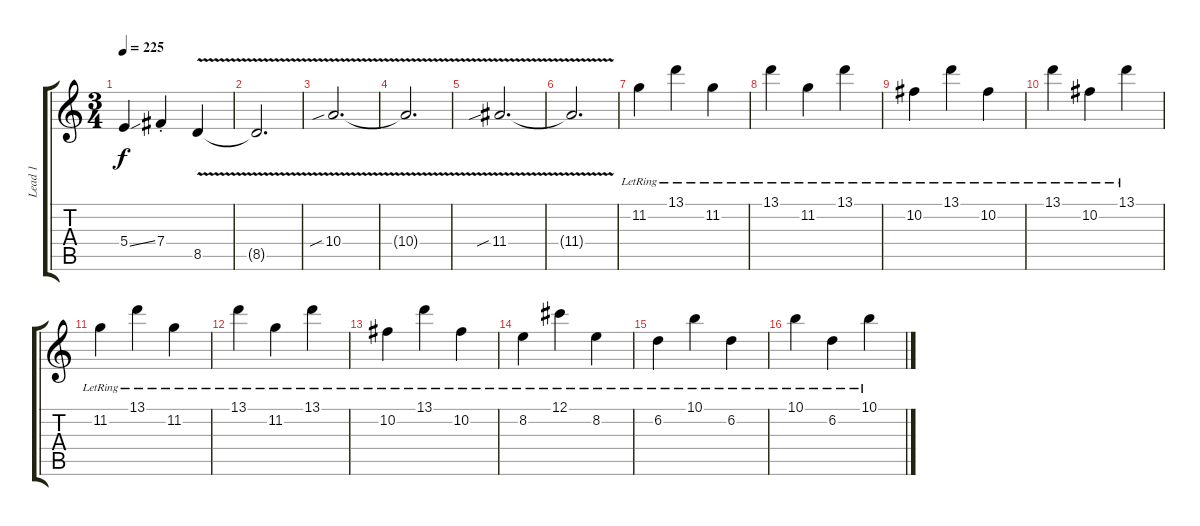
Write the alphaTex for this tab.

\track ("Lead 1" "Lead 1") {instrument overdrivenguitar}
\staff {score tabs}
\tuning (Db4 Ab3 E3 B2 Gb2 B1) {hide}
\ts (3 4)
\tempo 225
\clef g2
\ks c
5.4{ss}.4{dy f} 7.4{st}.4 8.5{v}.4 |
8.5{t}.2{d} |
10.4{v sib}.2{d} |
10.4{t}.2{d} |
11.4{v sib}.2{d} |
11.4{t}.2{d} |
11.2{lr}.4 13.1{lr}.4 11.2{lr}.4 |
13.1{lr}.4 11.2{lr}.4 13.1{lr}.4 |
10.2{lr}.4 13.1{lr}.4 10.2{lr}.4 |
13.1{lr}.4 10.2{lr}.4 13.1{lr}.4 |
11.2{lr}.4 13.1{lr}.4 11.2{lr}.4 |
13.1{lr}.4 11.2{lr}.4 13.1{lr}.4 |
10.2{lr}.4 13.1{lr}.4 10.2{lr}.4 |
8.2{lr}.4 12.1{lr}.4 8.2{lr}.4 |
6.2{lr}.4 10.1{lr}.4 6.2{lr}.4 |
10.1{lr}.4 6.2{lr}.4 10.1{lr}.4
